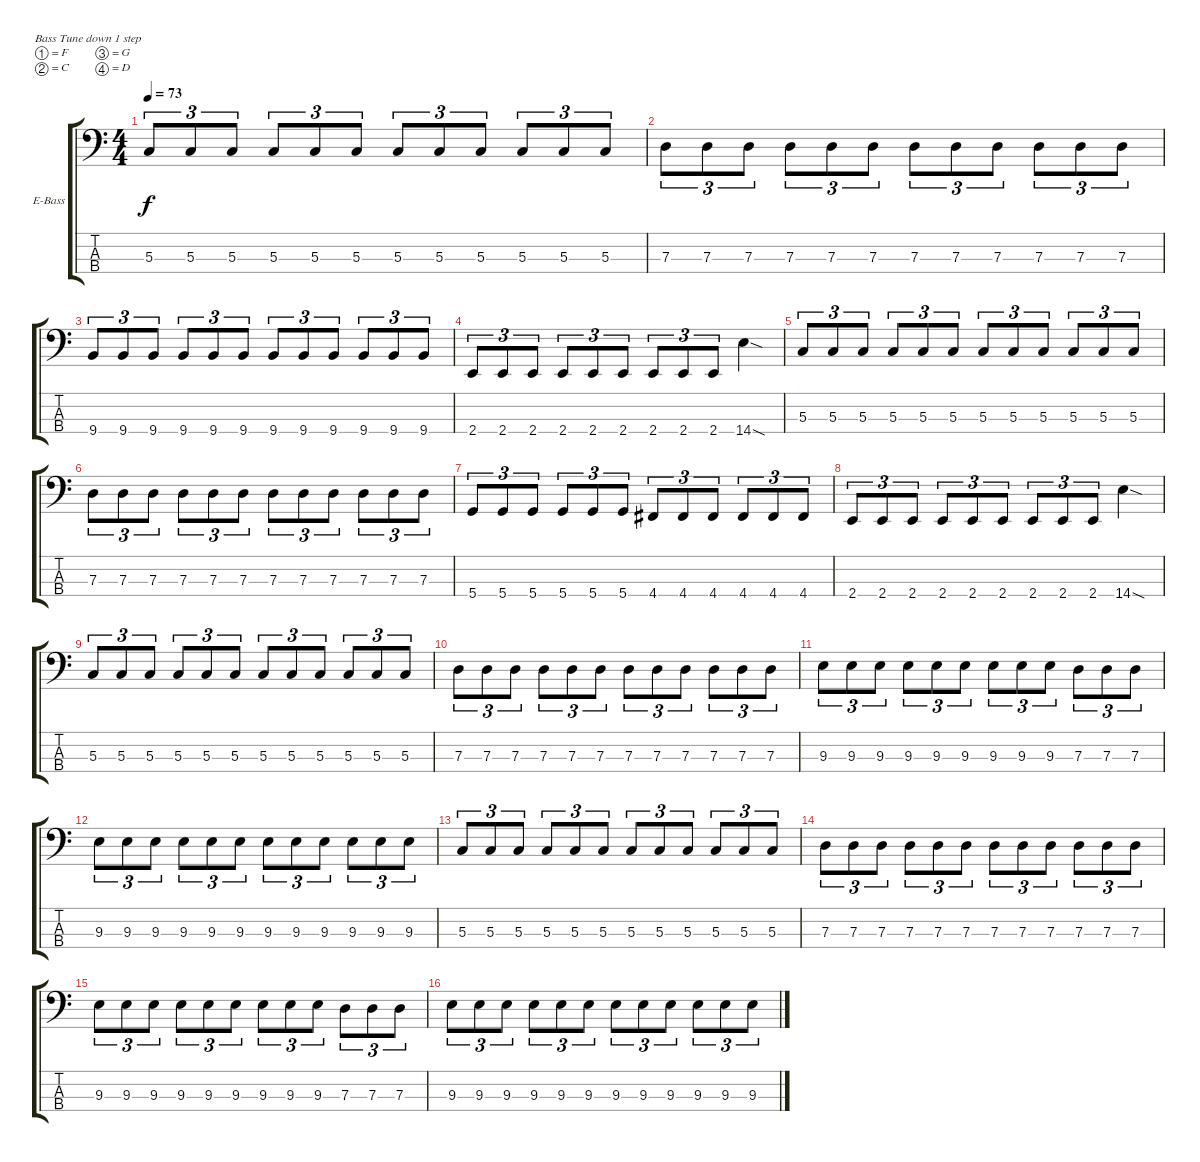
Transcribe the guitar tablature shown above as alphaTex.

\bracketExtendMode groupsimilarinstruments
\firstSystemTrackNameOrientation horizontal
\otherSystemsTrackNameOrientation horizontal
\track ("Joey DeMaio" "E-Bass") {instrument electricbasspick}
\staff {score tabs}
\tuning (F2 C2 G1 D1)
\ts (4 4)
\tempo 73
\clef f4
\ks c
5.3.8{tu (3 2) dy f} 5.3.8{tu (3 2)} 5.3.8{tu (3 2)} 5.3.8{tu (3 2)} 5.3.8{tu (3 2)} 5.3.8{tu (3 2)} 5.3.8{tu (3 2)} 5.3.8{tu (3 2)} 5.3.8{tu (3 2)} 5.3.8{tu (3 2)} 5.3.8{tu (3 2)} 5.3.8{tu (3 2)} |
7.3.8{tu (3 2)} 7.3.8{tu (3 2)} 7.3.8{tu (3 2)} 7.3.8{tu (3 2)} 7.3.8{tu (3 2)} 7.3.8{tu (3 2)} 7.3.8{tu (3 2)} 7.3.8{tu (3 2)} 7.3.8{tu (3 2)} 7.3.8{tu (3 2)} 7.3.8{tu (3 2)} 7.3.8{tu (3 2)} |
9.4.8{tu (3 2)} 9.4.8{tu (3 2)} 9.4.8{tu (3 2)} 9.4.8{tu (3 2)} 9.4.8{tu (3 2)} 9.4.8{tu (3 2)} 9.4.8{tu (3 2)} 9.4.8{tu (3 2)} 9.4.8{tu (3 2)} 9.4.8{tu (3 2)} 9.4.8{tu (3 2)} 9.4.8{tu (3 2)} |
2.4.8{tu (3 2)} 2.4.8{tu (3 2)} 2.4.8{tu (3 2)} 2.4.8{tu (3 2)} 2.4.8{tu (3 2)} 2.4.8{tu (3 2)} 2.4.8{tu (3 2)} 2.4.8{tu (3 2)} 2.4.8{tu (3 2)} 14.4{sod}.4 |
5.3.8{tu (3 2)} 5.3.8{tu (3 2)} 5.3.8{tu (3 2)} 5.3.8{tu (3 2)} 5.3.8{tu (3 2)} 5.3.8{tu (3 2)} 5.3.8{tu (3 2)} 5.3.8{tu (3 2)} 5.3.8{tu (3 2)} 5.3.8{tu (3 2)} 5.3.8{tu (3 2)} 5.3.8{tu (3 2)} |
7.3.8{tu (3 2)} 7.3.8{tu (3 2)} 7.3.8{tu (3 2)} 7.3.8{tu (3 2)} 7.3.8{tu (3 2)} 7.3.8{tu (3 2)} 7.3.8{tu (3 2)} 7.3.8{tu (3 2)} 7.3.8{tu (3 2)} 7.3.8{tu (3 2)} 7.3.8{tu (3 2)} 7.3.8{tu (3 2)} |
5.4.8{tu (3 2)} 5.4.8{tu (3 2)} 5.4.8{tu (3 2)} 5.4.8{tu (3 2)} 5.4.8{tu (3 2)} 5.4.8{tu (3 2)} 4.4.8{tu (3 2)} 4.4.8{tu (3 2)} 4.4.8{tu (3 2)} 4.4.8{tu (3 2)} 4.4.8{tu (3 2)} 4.4.8{tu (3 2)} |
2.4.8{tu (3 2)} 2.4.8{tu (3 2)} 2.4.8{tu (3 2)} 2.4.8{tu (3 2)} 2.4.8{tu (3 2)} 2.4.8{tu (3 2)} 2.4.8{tu (3 2)} 2.4.8{tu (3 2)} 2.4.8{tu (3 2)} 14.4{sod}.4 |
5.3.8{tu (3 2)} 5.3.8{tu (3 2)} 5.3.8{tu (3 2)} 5.3.8{tu (3 2)} 5.3.8{tu (3 2)} 5.3.8{tu (3 2)} 5.3.8{tu (3 2)} 5.3.8{tu (3 2)} 5.3.8{tu (3 2)} 5.3.8{tu (3 2)} 5.3.8{tu (3 2)} 5.3.8{tu (3 2)} |
7.3.8{tu (3 2)} 7.3.8{tu (3 2)} 7.3.8{tu (3 2)} 7.3.8{tu (3 2)} 7.3.8{tu (3 2)} 7.3.8{tu (3 2)} 7.3.8{tu (3 2)} 7.3.8{tu (3 2)} 7.3.8{tu (3 2)} 7.3.8{tu (3 2)} 7.3.8{tu (3 2)} 7.3.8{tu (3 2)} |
9.3.8{tu (3 2)} 9.3.8{tu (3 2)} 9.3.8{tu (3 2)} 9.3.8{tu (3 2)} 9.3.8{tu (3 2)} 9.3.8{tu (3 2)} 9.3.8{tu (3 2)} 9.3.8{tu (3 2)} 9.3.8{tu (3 2)} 7.3.8{tu (3 2)} 7.3.8{tu (3 2)} 7.3.8{tu (3 2)} |
9.3.8{tu (3 2)} 9.3.8{tu (3 2)} 9.3.8{tu (3 2)} 9.3.8{tu (3 2)} 9.3.8{tu (3 2)} 9.3.8{tu (3 2)} 9.3.8{tu (3 2)} 9.3.8{tu (3 2)} 9.3.8{tu (3 2)} 9.3.8{tu (3 2)} 9.3.8{tu (3 2)} 9.3.8{tu (3 2)} |
5.3.8{tu (3 2)} 5.3.8{tu (3 2)} 5.3.8{tu (3 2)} 5.3.8{tu (3 2)} 5.3.8{tu (3 2)} 5.3.8{tu (3 2)} 5.3.8{tu (3 2)} 5.3.8{tu (3 2)} 5.3.8{tu (3 2)} 5.3.8{tu (3 2)} 5.3.8{tu (3 2)} 5.3.8{tu (3 2)} |
7.3.8{tu (3 2)} 7.3.8{tu (3 2)} 7.3.8{tu (3 2)} 7.3.8{tu (3 2)} 7.3.8{tu (3 2)} 7.3.8{tu (3 2)} 7.3.8{tu (3 2)} 7.3.8{tu (3 2)} 7.3.8{tu (3 2)} 7.3.8{tu (3 2)} 7.3.8{tu (3 2)} 7.3.8{tu (3 2)} |
9.3.8{tu (3 2)} 9.3.8{tu (3 2)} 9.3.8{tu (3 2)} 9.3.8{tu (3 2)} 9.3.8{tu (3 2)} 9.3.8{tu (3 2)} 9.3.8{tu (3 2)} 9.3.8{tu (3 2)} 9.3.8{tu (3 2)} 7.3.8{tu (3 2)} 7.3.8{tu (3 2)} 7.3.8{tu (3 2)} |
9.3.8{tu (3 2)} 9.3.8{tu (3 2)} 9.3.8{tu (3 2)} 9.3.8{tu (3 2)} 9.3.8{tu (3 2)} 9.3.8{tu (3 2)} 9.3.8{tu (3 2)} 9.3.8{tu (3 2)} 9.3.8{tu (3 2)} 9.3.8{tu (3 2)} 9.3.8{tu (3 2)} 9.3.8{tu (3 2)}
